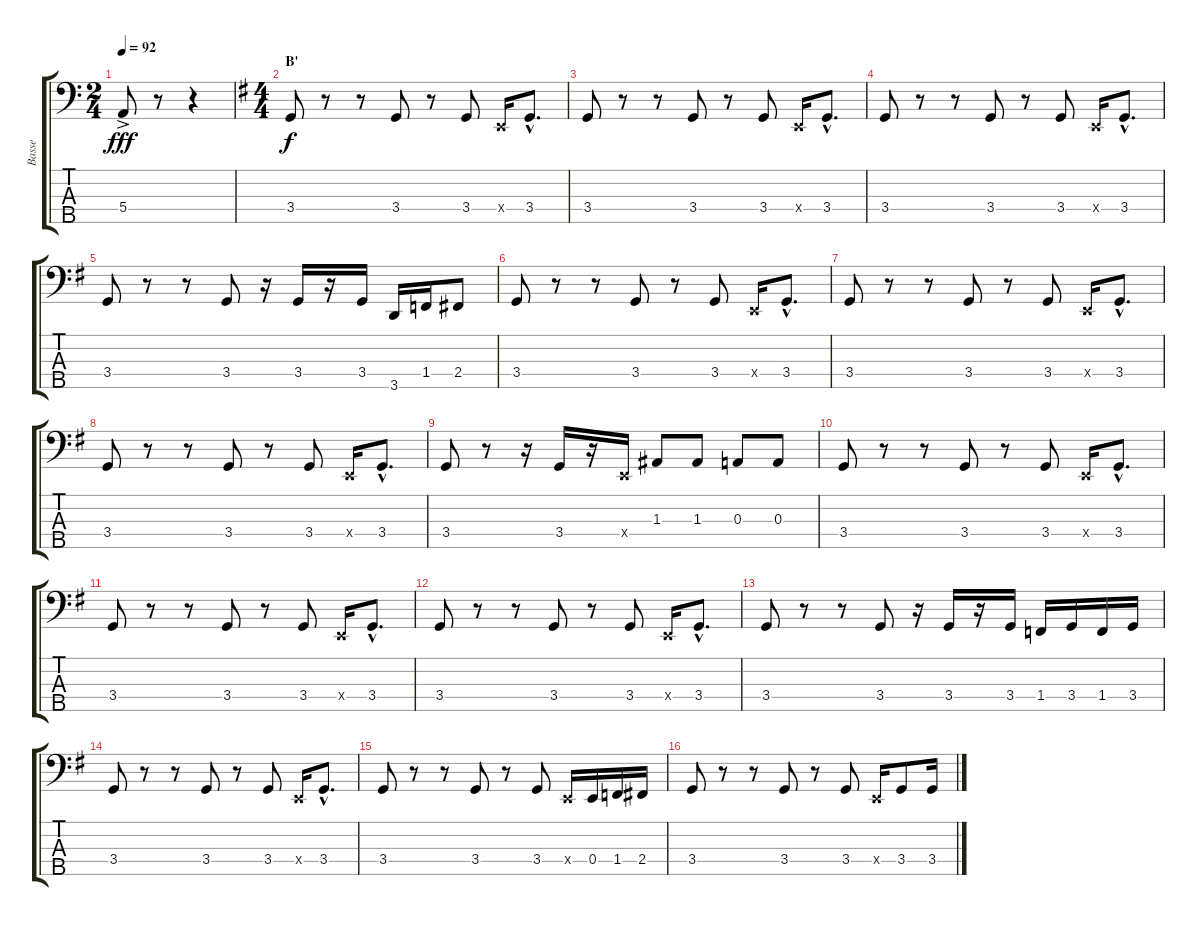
\track ("Basse" "Basse") {instrument electricbassfinger}
\staff {score tabs}
\tuning (G2 D2 A1 E1 B0) {hide}
\ts (2 4)
\tempo 92
\clef f4
\ks c
5.4{ac}.8{dy fff} r.8 r.4 |
\ts (4 4)
\section ("" "B'")
\ks g
3.4.8{dy f} r.8 r.8 3.4.8 r.8 3.4.8 0.4{x}.16 3.4{hac}.8{d} |
3.4.8 r.8 r.8 3.4.8 r.8 3.4.8 0.4{x}.16 3.4{hac}.8{d} |
3.4.8 r.8 r.8 3.4.8 r.8 3.4.8 0.4{x}.16 3.4{hac}.8{d} |
3.4.8 r.8 r.8 3.4.8 r.16 3.4.16 r.16 3.4.16 3.5.16 1.4.16 2.4.8 |
3.4.8 r.8 r.8 3.4.8 r.8 3.4.8 0.4{x}.16 3.4{hac}.8{d} |
3.4.8 r.8 r.8 3.4.8 r.8 3.4.8 0.4{x}.16 3.4{hac}.8{d} |
3.4.8 r.8 r.8 3.4.8 r.8 3.4.8 0.4{x}.16 3.4{hac}.8{d} |
3.4.8 r.8 r.16 3.4.16 r.16 0.4{x}.16 1.3.8 1.3.8 0.3.8 0.3.8 |
3.4.8 r.8 r.8 3.4.8 r.8 3.4.8 0.4{x}.16 3.4{hac}.8{d} |
3.4.8 r.8 r.8 3.4.8 r.8 3.4.8 0.4{x}.16 3.4{hac}.8{d} |
3.4.8 r.8 r.8 3.4.8 r.8 3.4.8 0.4{x}.16 3.4{hac}.8{d} |
3.4.8 r.8 r.8 3.4.8 r.16 3.4.16 r.16 3.4.16 1.4.16 3.4.16 1.4.16 3.4.16 |
3.4.8 r.8 r.8 3.4.8 r.8 3.4.8 0.4{x}.16 3.4{hac}.8{d} |
3.4.8 r.8 r.8 3.4.8 r.8 3.4.8 0.4{x}.16 0.4.16 1.4.16 2.4.16 |
3.4.8 r.8 r.8 3.4.8 r.8 3.4.8 0.4{x}.16 3.4.8 3.4.16
